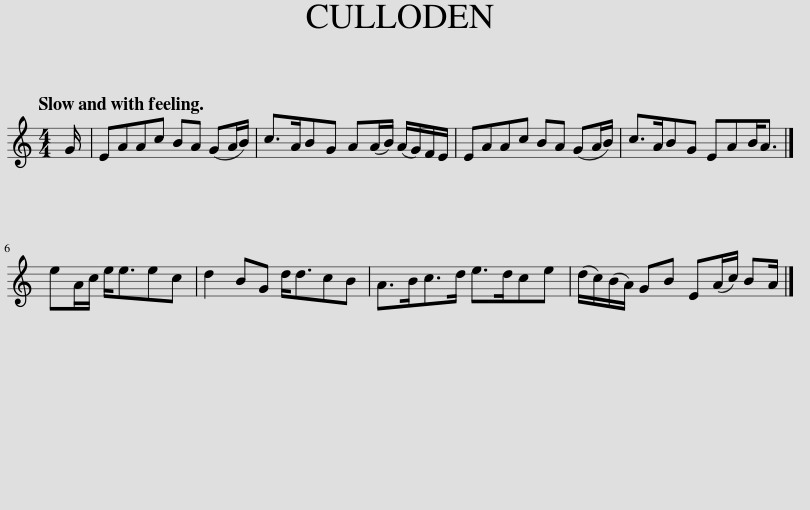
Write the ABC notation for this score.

X:1
L:1/8
Q:1/4=120
M:4/4
I:linebreak $
K:C
V:1 treble
V:1
 G/ | EAAc BA (GA/B/) | c>ABG A(A/B/) (A/G/)F/E/ | EAAc BA (GA/B/) | c>ABG EAB<A |]$ %5
 eA/c/ e<eec | d2 BG d<dcB | A>Bc>d e>dce | (d/c/)(B/A/) GB E(A/c/) BA/ |] %9
